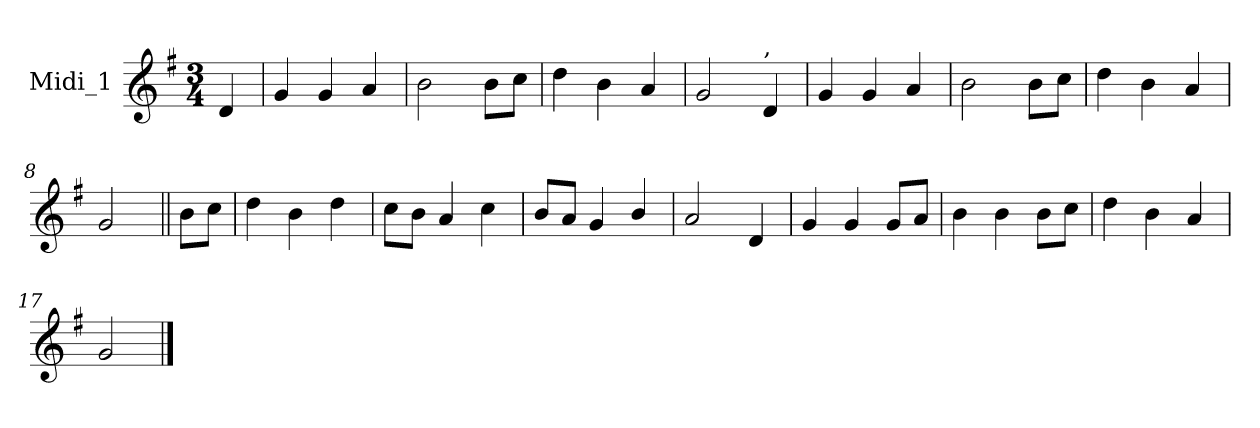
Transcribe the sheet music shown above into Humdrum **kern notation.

**kern
*part1
*staff1
*I"Midi_1
*clefG2
*k[f#]
*G:
*M3/4
=
4d
=1
4g
4g
4a
=2
2b
8bL
8ccJ
=3
4dd
4b
4a
=4
2g
!LO:TX:a:t=,
4d
!!LO:LB:g=z
=5
4g
4g
4a
=6
2b
8bL
8ccJ
=7
4dd
4b
4a
=8
2g
=9||
8bL
8ccJ
!!LO:LB:g=z
=10
4dd
4b
4dd
=11
8ccL
8bJ
4a
4cc
=12
8bL
8aJ
4g
4b/
=13
2a
4d
!!LO:LB:g=z
=14
4g
4g
8gL
8aJ
=15
4b
4b
8bL
8ccJ
=16
4dd
4b
4a
=17
2g
==
*-
